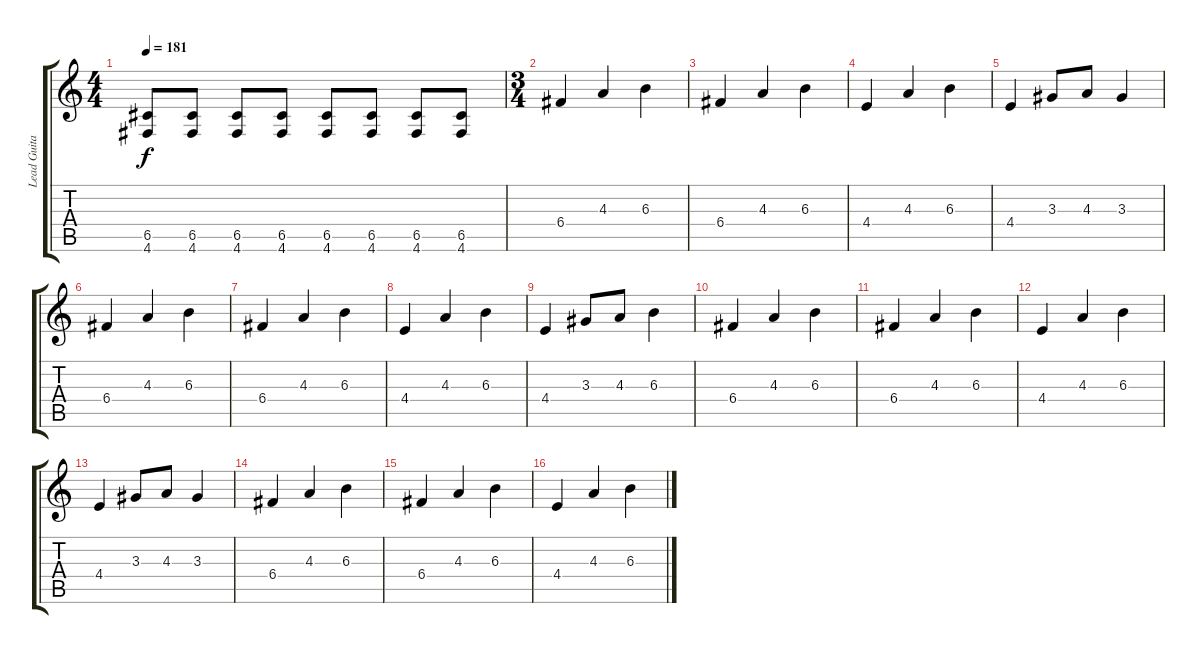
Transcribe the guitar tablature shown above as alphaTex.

\track ("Lead Guitar" "Lead Guita") {instrument distortionguitar}
\staff {score tabs}
\tuning (D4 A3 F3 C3 G2 D2) {hide}
\ts (4 4)
\tempo 181
\clef g2
\ks c
(6.5 4.6).8{dy f} (6.5 4.6).8 (6.5 4.6).8 (6.5 4.6).8 (6.5 4.6).8 (6.5 4.6).8 (6.5 4.6).8 (6.5 4.6).8 |
\ts (3 4)
6.4.4 4.3.4 6.3.4 |
6.4.4 4.3.4 6.3.4 |
4.4.4 4.3.4 6.3.4 |
4.4.4 3.3.8 4.3.8 3.3.4 |
6.4.4 4.3.4 6.3.4 |
6.4.4 4.3.4 6.3.4 |
4.4.4 4.3.4 6.3.4 |
4.4.4 3.3.8 4.3.8 6.3.4 |
6.4.4 4.3.4 6.3.4 |
6.4.4 4.3.4 6.3.4 |
4.4.4 4.3.4 6.3.4 |
4.4.4 3.3.8 4.3.8 3.3.4 |
6.4.4 4.3.4 6.3.4 |
6.4.4 4.3.4 6.3.4 |
4.4.4 4.3.4 6.3.4
